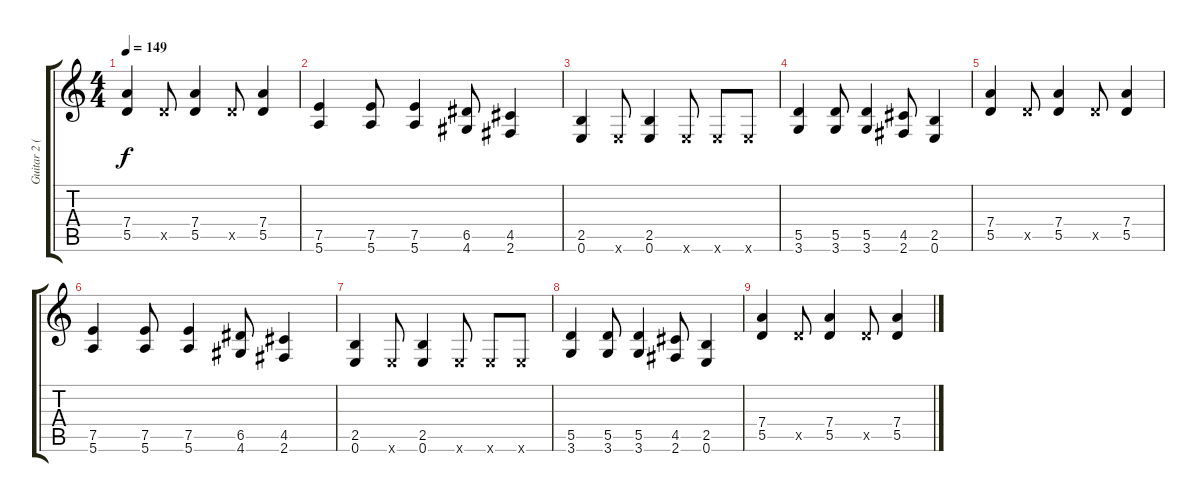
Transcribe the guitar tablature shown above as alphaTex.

\track ("Guitar 2 (Stefko)" "Guitar 2 (") {instrument distortionguitar}
\staff {score tabs}
\tuning (E4 B3 G3 D3 A2 E2) {hide}
\ts (4 4)
\tempo 149
\clef g2
\ks c
(7.4 5.5).4{dy f} 5.5{x}.8 (7.4 5.5).4 5.5{x}.8 (7.4 5.5).4 |
(7.5 5.6).4 (7.5 5.6).8 (7.5 5.6).4 (6.5 4.6).8 (4.5 2.6).4 |
(2.5 0.6).4 0.6{x}.8 (2.5 0.6).4 0.6{x}.8 0.6{x}.8 0.6{x}.8 |
(5.5 3.6).4 (5.5 3.6).8 (5.5 3.6).4 (4.5 2.6).8 (2.5 0.6).4 |
(7.4 5.5).4{volume 0} 5.5{x}.8 (7.4 5.5).4 5.5{x}.8 (7.4 5.5).4 |
(7.5 5.6).4 (7.5 5.6).8 (7.5 5.6).4 (6.5 4.6).8 (4.5 2.6).4 |
(2.5 0.6).4 0.6{x}.8 (2.5 0.6).4 0.6{x}.8 0.6{x}.8 0.6{x}.8 |
(5.5 3.6).4 (5.5 3.6).8 (5.5 3.6).4 (4.5 2.6).8 (2.5 0.6).4 |
(7.4 5.5).4 5.5{x}.8 (7.4 5.5).4 5.5{x}.8 (7.4 5.5).4
